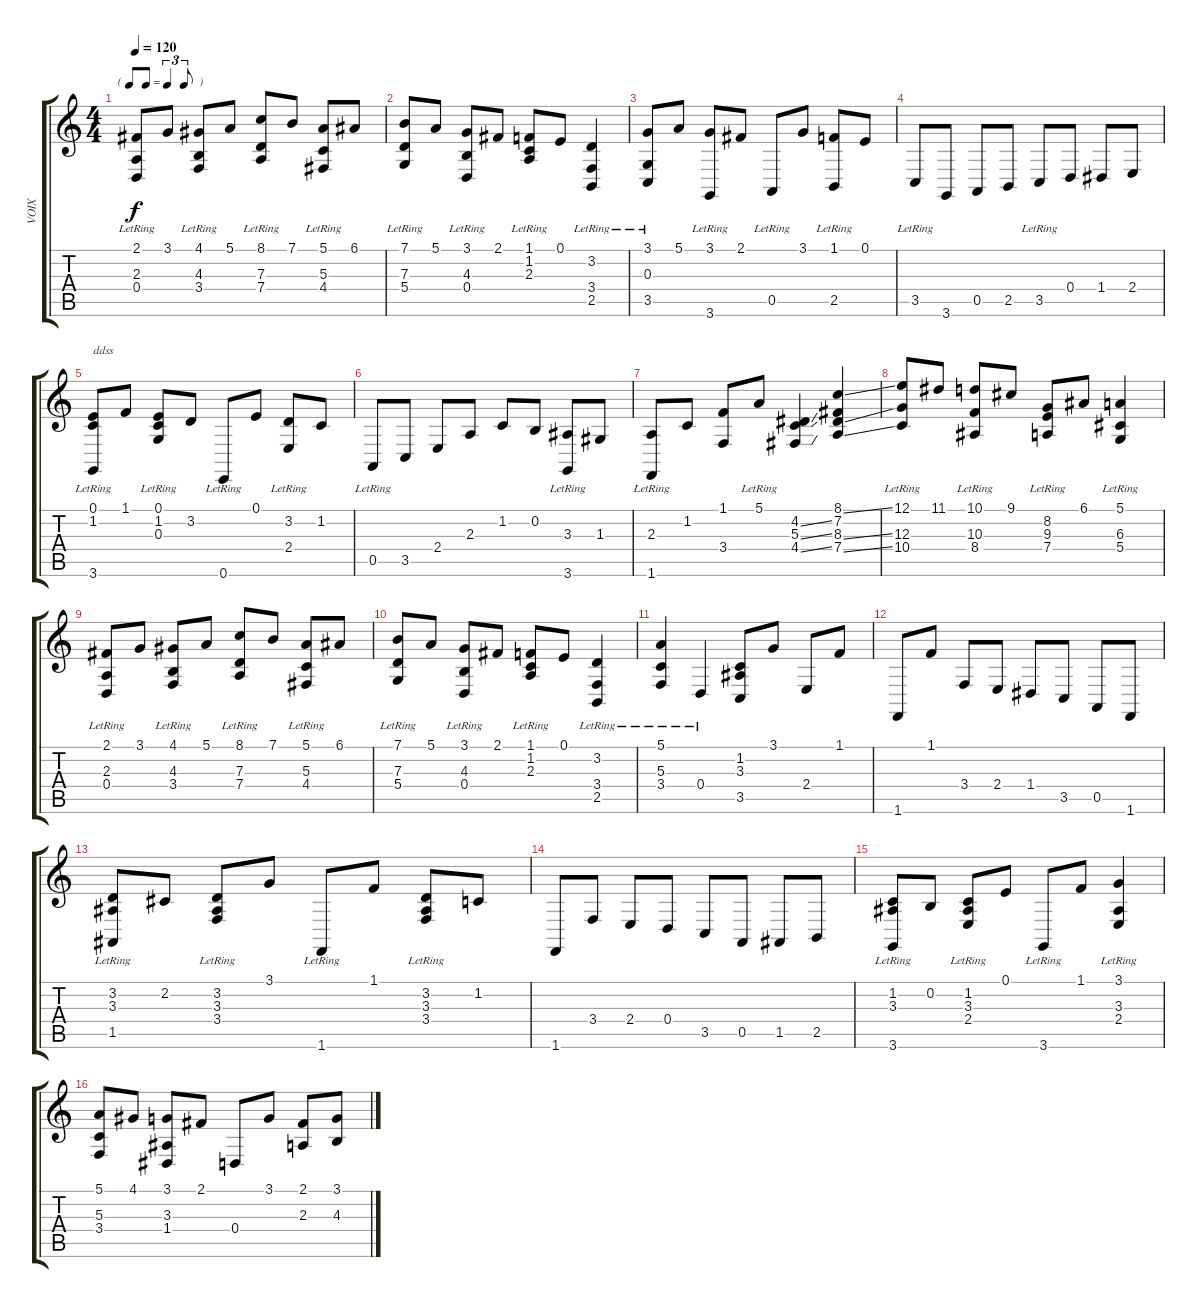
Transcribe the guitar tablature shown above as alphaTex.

\track ("VOIX" "VOIX") {instrument voiceoohs}
\staff {score tabs}
\tuning (E4 B3 G3 D3 A2 E2) {hide}
\ts (4 4)
\tf triplet8th
\tempo 120
\clef g2
\ks c
(2.1 2.3 0.4{lr}).8{dy f} 3.1.8 (4.1 4.3 3.4{lr}).8 5.1.8 (8.1 7.3 7.4{lr}).8 7.1.8 (5.1 5.3 4.4{lr}).8 6.1.8 |
(7.1 7.3 5.4{lr}).8 5.1.8 (3.1 4.3 0.4{lr}).8 2.1.8 (1.1 1.2 2.3{lr}).8 0.1.8 (3.2{lr} 3.4{lr} 2.5{lr}).4 |
(3.1 0.3 3.5{lr}).8 5.1.8 (3.1 3.6{lr}).8 2.1.8 0.5{lr}.8 3.1.8 (1.1 2.5{lr}).8 0.1.8 |
3.5{lr}.8 3.6.8 0.5.8 2.5.8 3.5{lr}.8 0.4.8 1.4.8 2.4.8 |
(0.1 1.2 3.6{lr}).8{txt "ddss"} 1.1.8 (0.1 1.2 0.3{lr}).8 3.2.8 0.6{lr}.8 0.1.8 (3.2 2.4{lr}).8 1.2.8 |
0.5{lr}.8 3.5.8 2.4.8 2.3.8 1.2.8 0.2.8 (3.3 3.6{lr}).8 1.3.8 |
(2.3 1.6{lr}).8 1.2.8 (1.1 3.4).8 5.1{lr}.8 (4.2{ss} 5.3{ss} 4.4{ss}).4 (8.1{ss} 7.2 8.3{ss} 7.4{ss}).4 |
(12.1 12.3 10.4{lr}).8 11.1.8 (10.1 10.3 8.4{lr}).8 9.1.8 (8.2 9.3 7.4{lr}).8 6.1.8 (5.1 6.3 5.4{lr}).4 |
(2.1 2.3 0.4{lr}).8 3.1.8 (4.1 4.3 3.4{lr}).8 5.1.8 (8.1 7.3 7.4{lr}).8 7.1.8 (5.1 5.3 4.4{lr}).8 6.1.8 |
(7.1 7.3 5.4{lr}).8 5.1.8 (3.1 4.3 0.4{lr}).8 2.1.8 (1.1 1.2 2.3{lr}).8 0.1.8 (3.2{lr} 3.4{lr} 2.5{lr}).4 |
(5.1 5.3 3.4{lr}).4 0.4{lr}.4 (1.2 3.3 3.5).8 3.1.8 2.4.8 1.1.8 |
1.6.8 1.1.8 3.4.8 2.4.8 1.4.8 3.5.8 0.5.8 1.6.8 |
(3.2 3.3 1.5{lr}).8 2.2.8 (3.2 3.3 3.4{lr}).8 3.1.8 1.6{lr}.8 1.1.8 (3.2 3.3 3.4{lr}).8 1.2.8 |
1.6.8 3.4.8 2.4.8 0.4.8 3.5.8 0.5.8 1.5.8 2.5.8 |
(1.2 3.3 3.6{lr}).8 0.2.8 (1.2 3.3 2.4{lr}).8 0.1.8 3.6{lr}.8 1.1.8 (3.1{lr} 3.3{lr} 2.4{lr}).4 |
(5.1 5.3 3.4).8 4.1.8 (3.1 3.3 1.4).8 2.1.8 0.4.8 3.1.8 (2.1 2.3).8 (3.1 4.3).8
